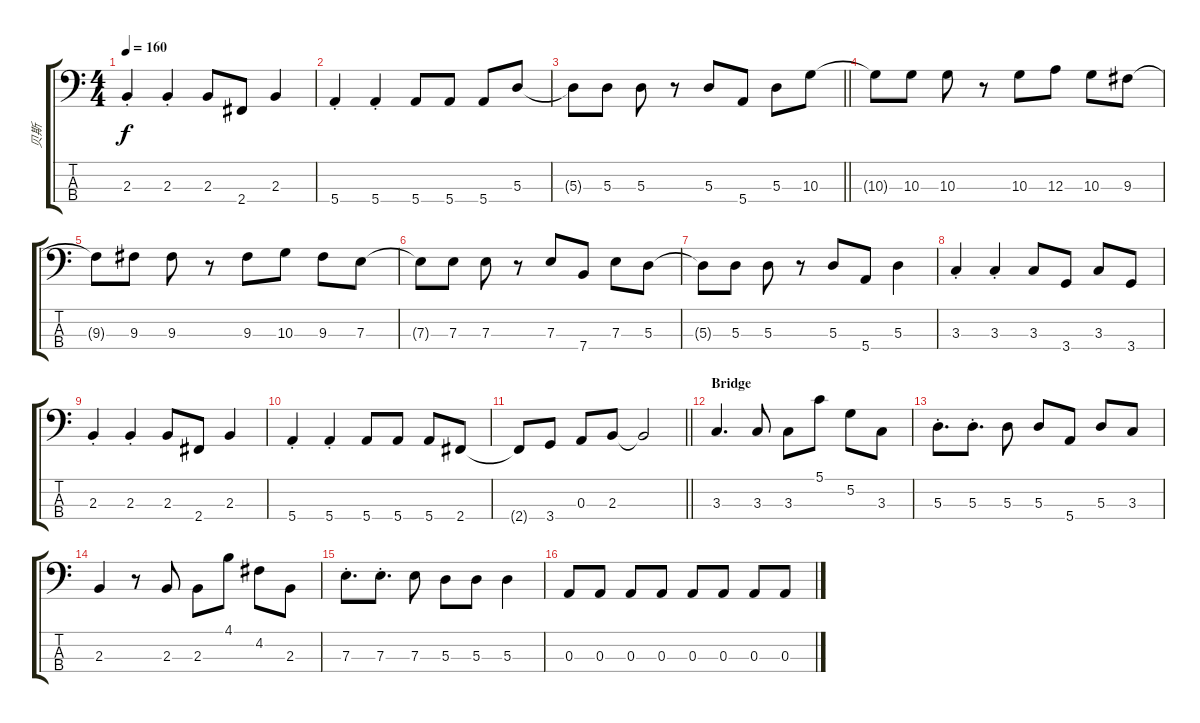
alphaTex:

\track ("贝斯" "贝斯") {instrument electricbassfinger}
\staff {score tabs}
\tuning (G2 D2 A1 E1) {hide}
\ts (4 4)
\tempo 160
\clef f4
\ks c
2.3{st}.4{dy f} 2.3{st}.4 2.3.8 2.4.8 2.3.4 |
5.4{st}.4 5.4{st}.4 5.4.8 5.4.8 5.4.8 5.3.8 |
\barLineRight lightlight
5.3{t}.8 5.3.8 5.3.8 r.8 5.3.8 5.4.8 5.3.8 10.3.8 |
10.3{t}.8 10.3.8 10.3.8 r.8 10.3.8 12.3.8 10.3.8 9.3.8 |
9.3{t}.8 9.3.8 9.3.8 r.8 9.3.8 10.3.8 9.3.8 7.3.8 |
7.3{t}.8 7.3.8 7.3.8 r.8 7.3.8 7.4.8 7.3.8 5.3.8 |
5.3{t}.8 5.3.8 5.3.8 r.8 5.3.8 5.4.8 5.3.4 |
3.3{st}.4 3.3{st}.4 3.3.8 3.4.8 3.3.8 3.4.8 |
2.3{st}.4 2.3{st}.4 2.3.8 2.4.8 2.3.4 |
5.4{st}.4 5.4{st}.4 5.4.8 5.4.8 5.4.8 2.4.8 |
\barLineRight lightlight
2.4{t}.8 3.4.8 0.3.8 2.3.8 2.3{t}.2 |
\section ("" "Bridge")
3.3.4{d} 3.3.8 3.3.8 5.1.8 5.2.8 3.3.8 |
5.3{st}.8{d} 5.3{st}.8{d} 5.3.8 5.3.8 5.4.8 5.3.8 3.3.8 |
2.3.4 r.8 2.3.8 2.3.8 4.1.8 4.2.8 2.3.8 |
7.3{st}.8{d} 7.3{st}.8{d} 7.3.8 5.3.8 5.3.8 5.3.4 |
0.3.8 0.3.8 0.3.8 0.3.8 0.3.8 0.3.8 0.3.8 0.3.8
